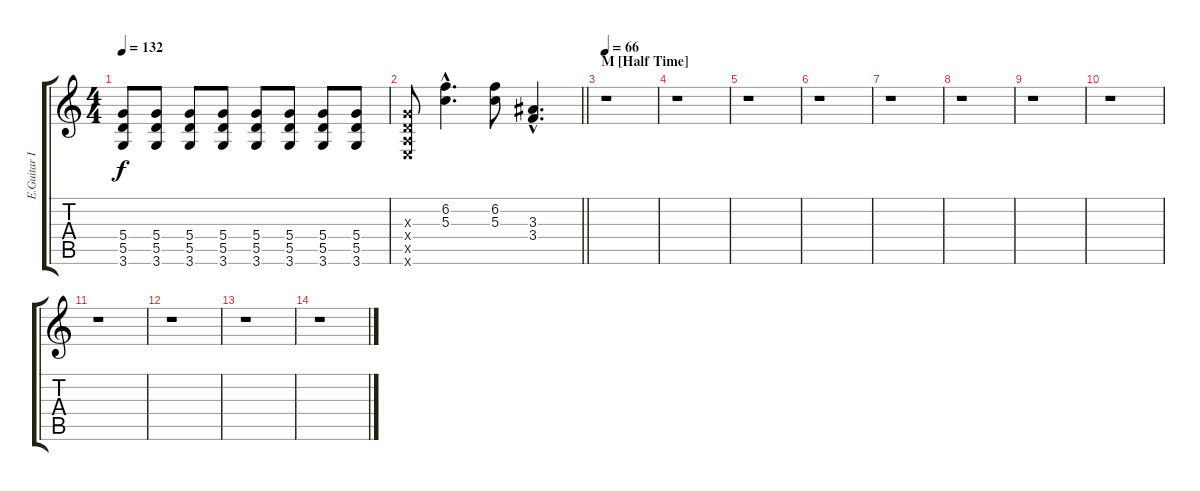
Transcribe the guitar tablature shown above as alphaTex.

\track ("E.Guitar I" "E.Guitar I") {instrument electricguitarclean}
\staff {score tabs}
\tuning (E4 B3 G3 D3 A2 E2) {hide}
\ts (4 4)
\tempo 132
\clef g2
\ks c
(5.4 5.5 3.6).8{dy f} (5.4 5.5 3.6).8 (5.4 5.5 3.6).8 (5.4 5.5 3.6).8 (5.4 5.5 3.6).8 (5.4 5.5 3.6).8 (5.4 5.5 3.6).8 (5.4 5.5 3.6).8 |
\barLineRight lightlight
(0.3{x} 0.4{x} 0.5{x} 0.6{x}).8 (6.2{hac} 5.3{hac}).4{d} (6.2 5.3).8 (3.3{hac} 3.4{hac}).4{d} |
\section ("" "M [Half Time]")
\tempo 66
r.1 |
r.1 |
r.1 |
r.1 |
r.1 |
r.1 |
r.1 |
r.1 |
r.1 |
r.1 |
r.1 |
r.1
